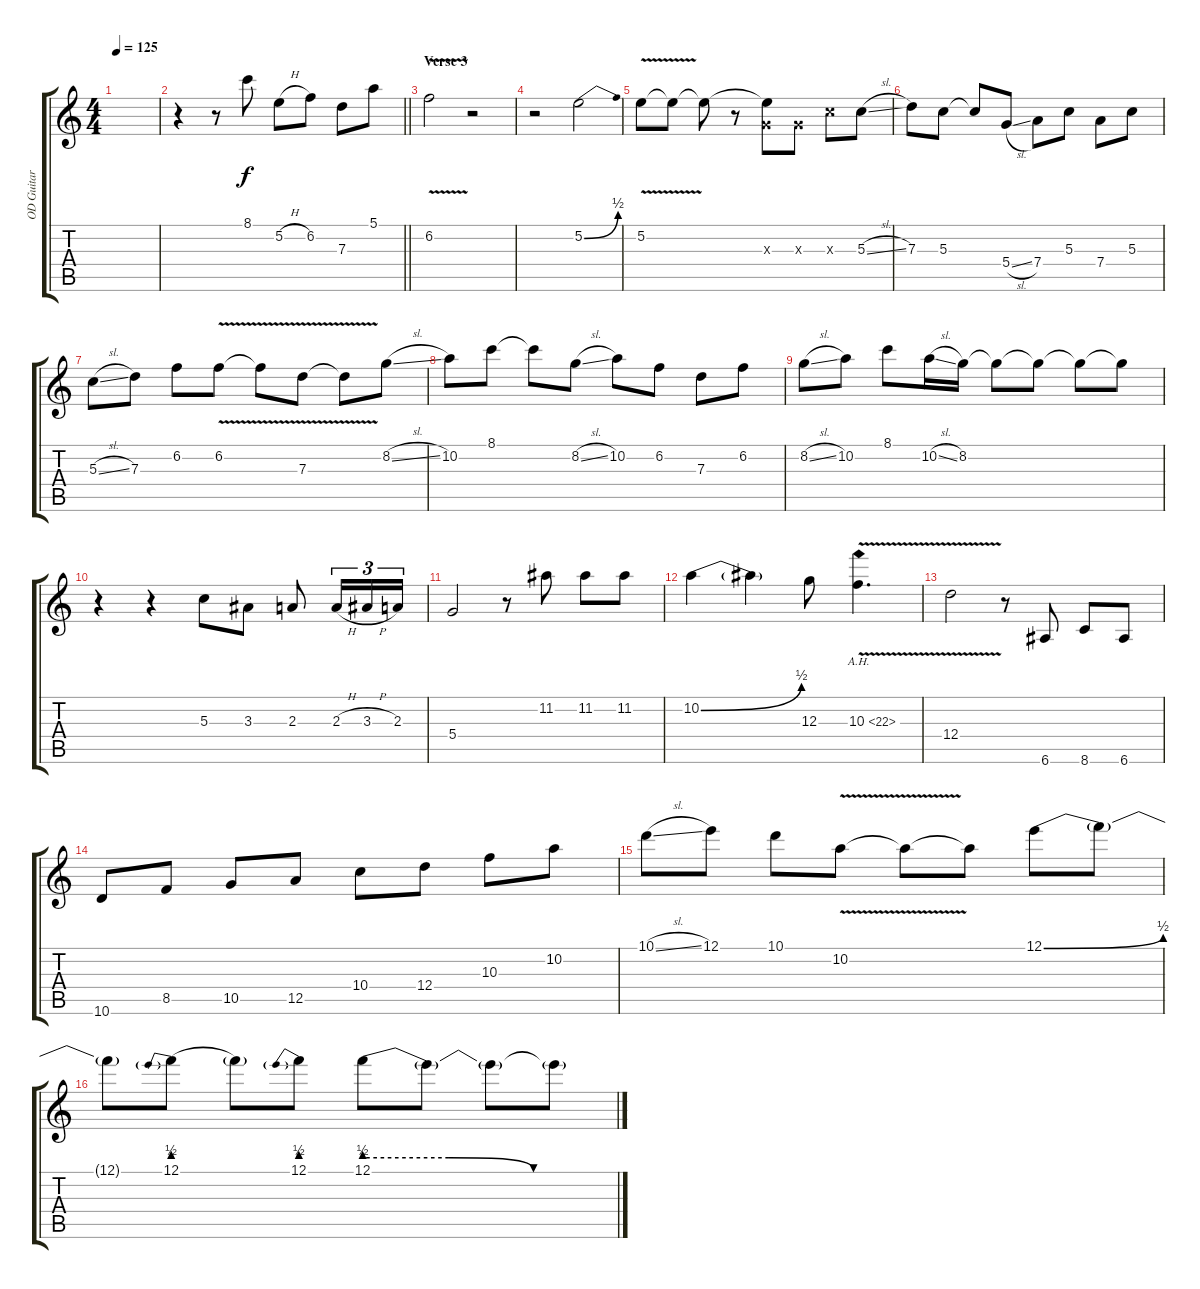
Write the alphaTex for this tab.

\track ("OD Guitar" "OD Guitar") {instrument overdrivenguitar}
\staff {score tabs}
\tuning (E4 B3 G3 D3 A2 E2) {hide}
\ts (4 4)
\tempo 125
\clef g2
\ks c
|
\barLineRight lightlight
r.4 r.8 8.1.8 5.2{h}.8 6.2.8 7.3.8 5.1.8 |
\section ("" "Verse 3")
6.2{v}.2 r.2 |
r.2 5.2{be (bend 0 0 60 2)}.2 |
5.2{v}.8 5.2{t}.8 5.2{t}.8 r.8 (5.2{t} 0.3{x}).8 0.3{x}.8 5.3{x}.8 5.3{sl}.8 |
7.3.8 5.3.8 5.3{t}.8 5.4{sl}.8 7.4.8 5.3.8 7.4.8 5.3.8 |
5.3{sl}.8 7.3.8 6.2.8 6.2{v}.8 6.2{t}.8 7.3{v}.8 7.3{t}.8 8.2{sl}.8 |
10.2.8 8.1.8 8.1{t}.8 8.2{sl}.8 10.2.8 6.2.8 7.3.8 6.2.8 |
8.2{sl}.8 10.2.8 8.1.8 10.2{sl}.16 8.2.16 8.2{t}.8 8.2{t}.8 8.2{t}.8 8.2{t}.8 |
r.4 r.4 5.3.8 3.3.8 2.3.8 2.3{h}.16{tu (3 2)} 3.3{h}.16{tu (3 2)} 2.3.16{tu (3 2)} |
5.4.2 r.8 11.2.8 11.2.8 11.2.8 |
10.2{be (bend 0 0 60 2)}.4 10.2{t}.4 12.3.8 10.3{ah 12 v}.4{d} |
12.4{v}.2 r.8 6.6.8 8.6.8 6.6.8 |
10.6.8 8.5.8 10.5.8 12.5.8 10.4.8 12.4.8 10.3.8 10.2.8 |
10.1{sl}.8 12.1.8 10.1.8 10.2{v}.8 10.2{t}.8 10.2{t}.8 12.1{be (bend 0 0 60 2)}.8 12.1{t}.8 |
12.1{t}.8 12.1{be (prebend 0 2 60 2)}.8 12.1{t}.8 12.1{be (prebend 0 2 60 2)}.8 12.1{be (custom 0 2 20 2 40 0 60 0)}.8 12.1{t}.8 12.1{t}.8 12.1{t}.8
